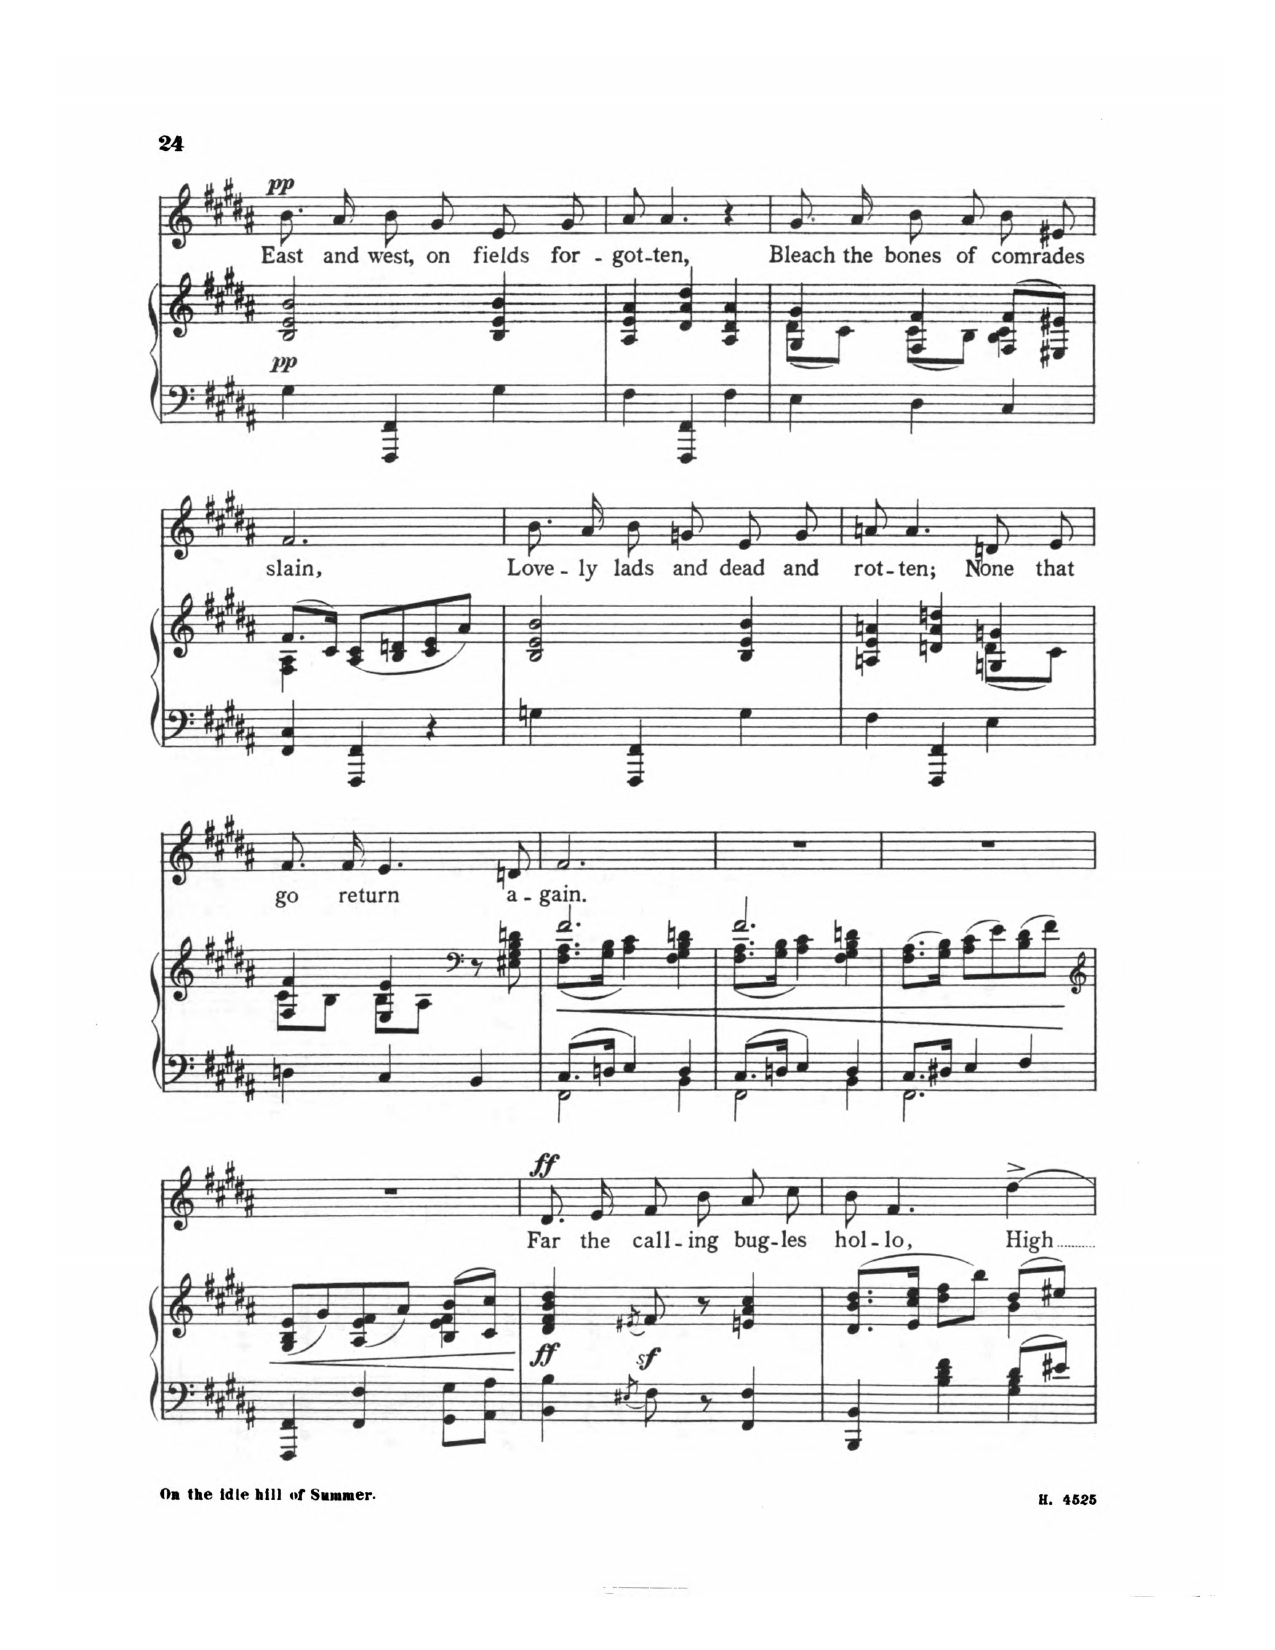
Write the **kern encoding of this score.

**kern	**kern	**dynam	**kern	**text	**dynam
*part2	*part2	*part2	*part1	*part1	*part1
*staff3	*staff2	*staff2/3	*staff1	*staff1	*staff1
*I"Piano	*	*	*I"Voice	*	*
*I'Pno	*	*	*	*	*
*clefF4	*clefG2	*	*clefG2	*	*
*k[f#c#g#d#a#]	*k[f#c#g#d#a#]	*	*k[f#c#g#d#a#]	*	*
*M3/4	*M3/4	*	*M3/4	*	*
=21	=21	=21	=21	=21	=21
!	!	!LO:DY:b	!	!	!LO:DY:a
4G#\	2B/ 2e/ 2b/	pp	8.b/L	East	pp
.	.	.	16a#/Jk	and	.
4FFF#/ 4FF#/	.	.	8b/L	west,	.
.	.	.	8g#/J	on	.
4G#\	4B/ 4e/ 4b/	.	8e/L	fields	.
.	.	.	8g#/J	for-	.
=22	=22	=22	=22	=22	=22
4F#\	4A#/ 4e/ 4a#/	.	8a#/	-got-	.
.	.	.	4.a#/	-ten,	.
4FFF#/ 4FF#/	4d#/ 4a#/ 4dd#/	.	.	.	.
4F#\	4A#/ 4d#/ 4a#/	.	4r	.	.
=23	=23	=23	=23	=23	=23
*	*^	*	*	*	*
4E\	4G#/ 4g#/	(8d#\L	.	8.g#/L	Bleach	.
.	.	8c#\J)	.	.	.	.
.	.	.	.	16a#/Jk	the	.
4D#\	4F#/ 4f#/	(8c#\L	.	8b/L	bones	.
.	.	8B\J)	.	8a#/J	of	.
4C#/	(8F#/ 8f#/L	4B\ 4c#\	.	8b/L	com-	.
.	8E#X/ 8e#X/J)	.	.	8e#X/J	-rades	.
=24	=24	=24	=24	=24	=24	=24
4FF#/ 4C#/	(8.f#/L	4F#\ 4A#\	.	2.f#/	slain,	.
.	16c#/Jk)	.	.	.	.	.
4FFF#/ 4FF#/	(8A#/ 8c#/L	2ryy	.	.	.	.
.	8B/ 8dn/	.	.	.	.	.
4r	8c#/ 8e/	.	.	.	.	.
.	8a#/J)	.	.	.	.	.
*	*v	*v	*	*	*	*
=25	=25	=25	=25	=25	=25
4Gn\	2B/ 2e/ 2b/	.	8.b/L	Love-	.
.	.	.	16a#/Jk	-ly	.
4FFF#/ 4FF#/	.	.	8b/L	lads	.
.	.	.	8gn/J	and	.
4G\	4B/ 4e/ 4b/	.	8e/L	dead	.
.	.	.	8g/J	and	.
=26	=26	=26	=26	=26	=26
*	*^	*	*	*	*
4F#\	4An/ 4e/ 4an/	2ryy	.	8an/	rot-	.
.	.	.	.	4.a/	-ten;	.
4FFF#/ 4FF#/	4dn/ 4a/ 4ddn/	.	.	.	.	.
4E\	4Gn/ 4gn/	(8d\L	.	8dn/L	None	.
.	.	8c#\J)	.	8e/J	that	.
=27	=27	=27	=27	=27	=27	=27
4Dn\	4F#/ 4f#/	8c#\L	.	8.f#/L	go	.
.	.	8B\J	.	.	.	.
.	.	.	.	16f#/Jk	re-	.
4C#/	4E/ 4e/	8B\L	.	4.e/	-turn	.
.	.	8A#\J	.	.	.	.
*	*clefF4	*	*	*	*	*
4BB/	8r	4ryy	.	.	.	.
.	8E#X\ 8G#\ 8B\ 8dn\	.	.	8dn/	a-	.
=28	=28	=28	=28	=28	=28	=28
*^	*	*	*	*	*	*
!	!	!	!	!LO:HP:b	!	!	!
8.C#/L	2FF#\	2.f#/	(8.F#\ 8.A#\L	<	2.f#/	-gain.	.
16Dn/Jk	.	.	16G#\ 16B\Jk	.	.	.	.
4E/	.	.	4A#\ 4c#\)	.	.	.	.
4D/	4BB\	.	4F#\ 4G#\ 4B\ 4dn\	.	.	.	.
=29	=29	=29	=29	=29	=29	=29	=29
8.C#/L	2FF#\	2.f#/	(8.F#\ 8.A#\L	.	2.r	.	.
16Dn/Jk	.	.	16G#\ 16B\Jk	.	.	.	.
4E/	.	.	4A#\ 4c#\)	.	.	.	.
4D/	4BB\	.	4F#\ 4G#\ 4B\ 4dn\	.	.	.	.
*	*	*v	*v	*	*	*	*
=30	=30	=30	=30	=30	=30	=30
8.C#/L	2.FF#\	(8.F#\ 8.A#\L	.	2.r	.	.
16D#X/Jk	.	16G#\ 16B\Jk)	.	.	.	.
4E/	.	(8A#\ 8c#\L	.	.	.	.
.	.	8e\)	.	.	.	.
4F#/	.	(8B\ 8d#\	.	.	.	.
.	.	8f#\J)	.	.	.	.
*v	*v	*	*	*	*	*
.	.	[	.	.	.
=31	=31	=31	=31	=31	=31
*	*clefG2	*	*	*	*
!	!	!LO:HP:b	!	!	!
*	*^	*	*	*	*
4FFF#/ 4FF#/	(8G#/ 8B/ 8e/L	2ryy	<	2.r	.	.
.	8g#/)	.	.	.	.	.
4FF#/ 4F#/	(8A#/ 8e/ 8f#/	.	.	.	.	.
.	8a#/J)	.	.	.	.	.
8GG#\ 8G#\L	(8B/ 8b/L	4e\ 4f#\	.	.	.	.
8AA#\ 8A#\J	8c#/ 8cc#/J)	.	.	.	.	.
*	*v	*v	*	*	*	*
.	.	[	.	.	.
=32	=32	=32	=32	=32	=32
!	!	!LO:DY:b	!	!	!LO:DY:a
4BB\ 4B\	4d#/ 4f#/ 4b/ 4dd#/	ff	8.d#/L	Far	ff
.	.	.	16e/Jk	the	.
8qE#X/	(8qe#X/	.	.	.	.
8F#\	8f#z</)	.	8f#/L	cal-	.
8r	8r	.	8b/J	-ling	.
4FF#/ 4F#/	4en/ 4a#/ 4cc#/	.	8a#\L	bu-	.
.	.	.	8cc#\J	-gles	.
=33	=33	=33	=33	=33	=33
*^	*^	*	*	*	*
4BBB/ 4BB/	2ryy	(8.d#/ 8.b/ 8.dd#/L	2ryy	.	8b\	hol-	.
.	.	.	.	.	4.f#/	-lo,	.
.	.	16e/ 16cc#/ 16ee/Jk	.	.	.	.	.
4B\ 4d#\ 4f#\	.	8dd#\ 8ff#\L	.	.	.	.	.
.	.	8bb\J)	.	.	.	.	.
8d#/L	4G#\ 4B\	(8dd#/L	4b\	.	[4dd#^\	High	.
8e#X/J	.	8ee#X/J)	.	.	.	.	.
*v	*v	*	*	*	*	*	*
*	*v	*v	*	*	*	*
=	=	=	=	=	=
*-	*-	*-	*-	*-	*-
